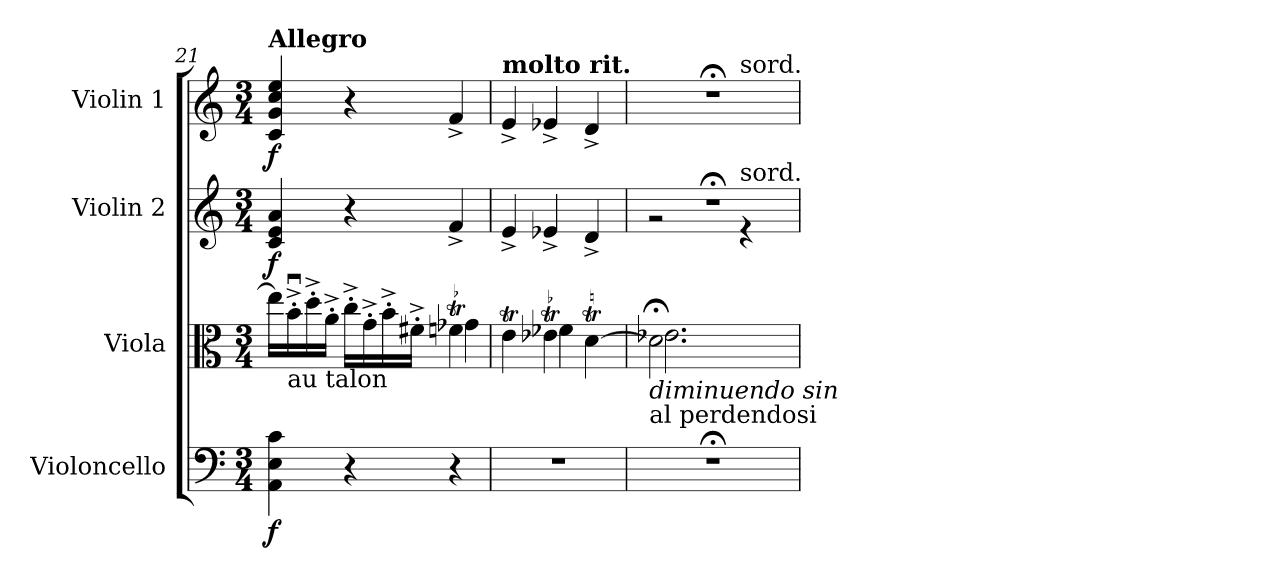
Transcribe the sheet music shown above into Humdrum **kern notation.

**kern	**dynam	**kern	**kern	**dynam	**kern	**dynam
*part4	*part4	*part3	*part2	*part2	*part1	*part1
*staff4	*staff4	*staff3	*staff2	*staff2	*staff1	*staff1
*I"Violoncello	*	*I"Viola	*I"Violin 2	*	*I"Violin 1	*
*I'Vc	*	*I'Vla	*I'Vln	*	*I'Vln	*
*clefF4	*	*clefC3	*clefG2	*	*clefG2	*
*k[]	*	*k[]	*k[]	*	*k[]	*
*M3/4	*	*M3/4	*M3/4	*	*M3/4	*
=21	=21	=21	=21	=21	=21	=21
*	*	*^	*	*	*	*
!	!	!	!	!	!	!LO:TX:a:B:t=Allegro	!
!	!LO:DY:b	!	!	!	!LO:DY:b	!	!LO:DY:b
4AA\ 4E\ 4c\	f	16ee\LL]	2ryy	4c/ 4e/ 4a/	f	4c/ 4g/ 4cc/ 4ee/	f
!	!	!LO:TX:b:t=au talon	!	!	!	!	!
.	.	16bu'^\	.	.	.	.	.
.	.	16dd'^\	.	.	.	.	.
.	.	16a'^\JJ	.	.	.	.	.
4r	.	16cc'^\LL	.	4r	.	4r	.
.	.	16g'^\	.	.	.	.	.
.	.	16b'^\	.	.	.	.	.
.	.	16f#X'^\JJ	.	.	.	.	.
!	!	!LO:TR:acc=-	!	!	!	!	!
4r	.	4fnt\	4g-X	4f^/	.	4f^/	.
=22	=22	=22	=22	=22	=22	=22	=22
!	!	!	!	!	!	!LO:TX:a:B:t=molto rit.	!
2.r	.	4et\	4ryy	4e^/	.	4e^/	.
!	!	!LO:TR:acc=-	!	!	!	!	!
.	.	4e-Xt\	4f-X	4e-X^/	.	4e-X^/	.
.	.	[4dT\	4ryy	4d^/	.	4d^/	.
=23	=23	=23	=23	=23	=23	=23	=23
*	*	*	*	*^	*	*^	*
!	!	!LO:TX:b:i:t=diminuendo sin	!	!	!	!	!	!	!
!	!	!LO:TX:b:t=al perdendosi	!	!	!	!	!	!	!
2.r;<	.	2.dTTT;<Z\]	2.e-X	2.r;<	2r	.	2.r;<	2ryy	.
!	!	!	!	!	!	!	!	!LO:TX:a:t=sord.	!
!	!	!	!	!	!LO:TX:a:t=sord.	!	!	!	!
.	.	.	.	.	4r	.	.	4ryy	.
*	*	*v	*v	*	*	*	*v	*v	*
*	*	*	*v	*v	*	*	*
=	=	=	=	=	=	=
*-	*-	*-	*-	*-	*-	*-
